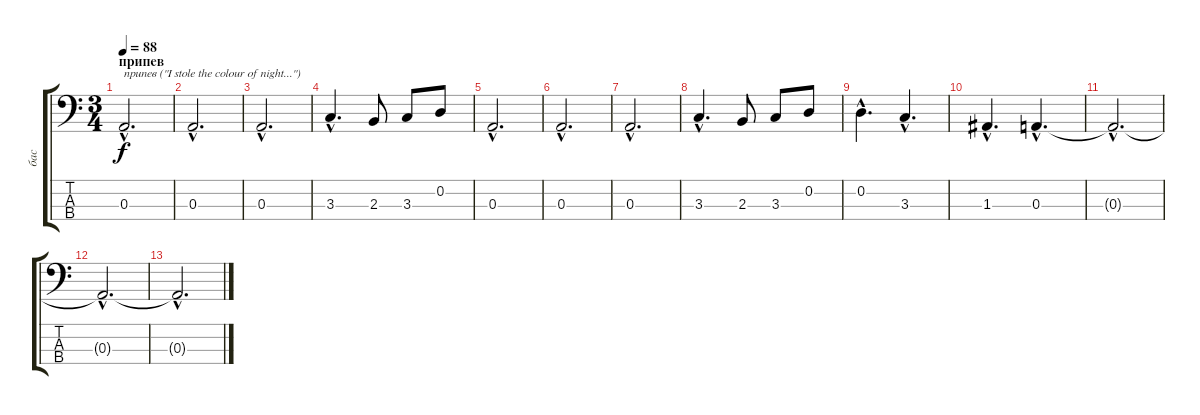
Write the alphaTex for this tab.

\track ("бас" "бас") {instrument electricbasspick}
\staff {score tabs}
\tuning (G2 D2 A1 E1) {hide}
\ts (3 4)
\section ("" "припев")
\tempo 88
\clef f4
\ks c
0.3{hac}.2{d txt "припев (\"I stole the colour of night...\")" dy f} |
0.3{hac}.2{d} |
0.3{hac}.2{d} |
3.3{hac}.4{d} 2.3.8 3.3.8 0.2.8 |
0.3{hac}.2{d} |
0.3{hac}.2{d} |
0.3{hac}.2{d} |
3.3{hac}.4{d} 2.3.8 3.3.8 0.2.8 |
0.2{hac}.4{d} 3.3{hac}.4{d} |
1.3{hac}.4{d} 0.3{hac}.4{d} |
0.3{hac t}.2{d} |
0.3{hac t}.2{d} |
0.3{hac t}.2{d}
